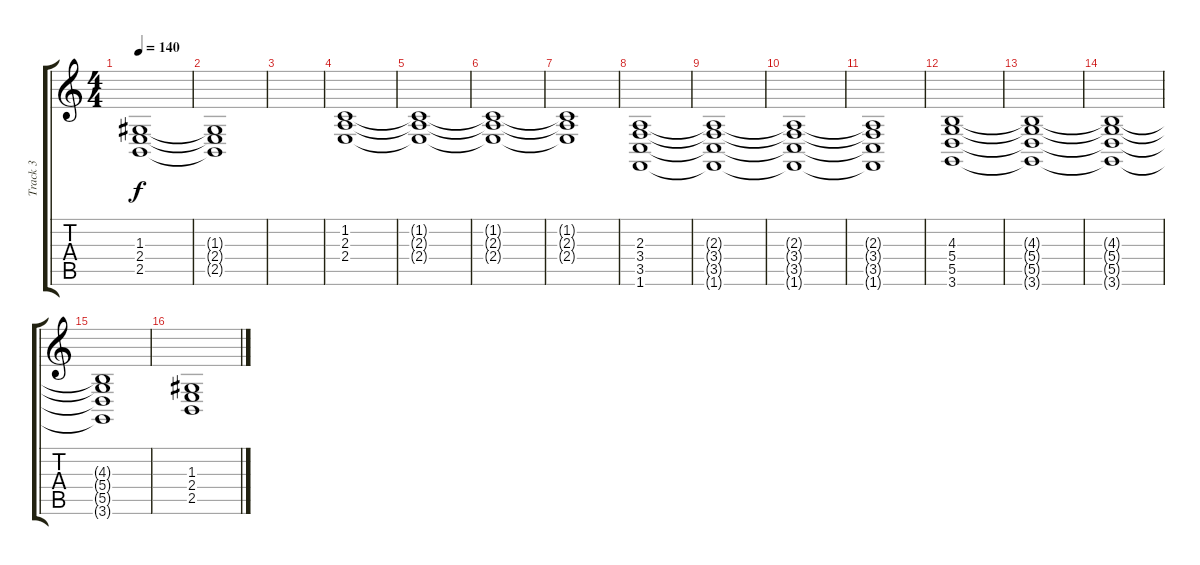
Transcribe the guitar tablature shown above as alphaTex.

\track ("Track 3" "Track 3") {instrument violin}
\staff {score tabs}
\tuning (E4 B3 G3 D3 A2 E2) {hide}
\ts (4 4)
\tempo 140
\clef g2
\ks c
(1.3{t} 2.4{t} 2.5{t}).1{dy f} |
(1.3{t} 2.4{t} 2.5{t}).1 |
|
(1.2 2.3 2.4).1 |
(1.2{t} 2.3{t} 2.4{t}).1 |
(1.2{t} 2.3{t} 2.4{t}).1 |
(1.2{t} 2.3{t} 2.4{t}).1 |
(2.3 3.4 3.5 1.6).1 |
(2.3{t} 3.4{t} 3.5{t} 1.6{t}).1 |
(2.3{t} 3.4{t} 3.5{t} 1.6{t}).1 |
(2.3{t} 3.4{t} 3.5{t} 1.6{t}).1 |
(4.3 5.4 5.5 3.6).1 |
(4.3{t} 5.4{t} 5.5{t} 3.6{t}).1 |
(4.3{t} 5.4{t} 5.5{t} 3.6{t}).1 |
(4.3{t} 5.4{t} 5.5{t} 3.6{t}).1 |
(1.3 2.4 2.5).1
